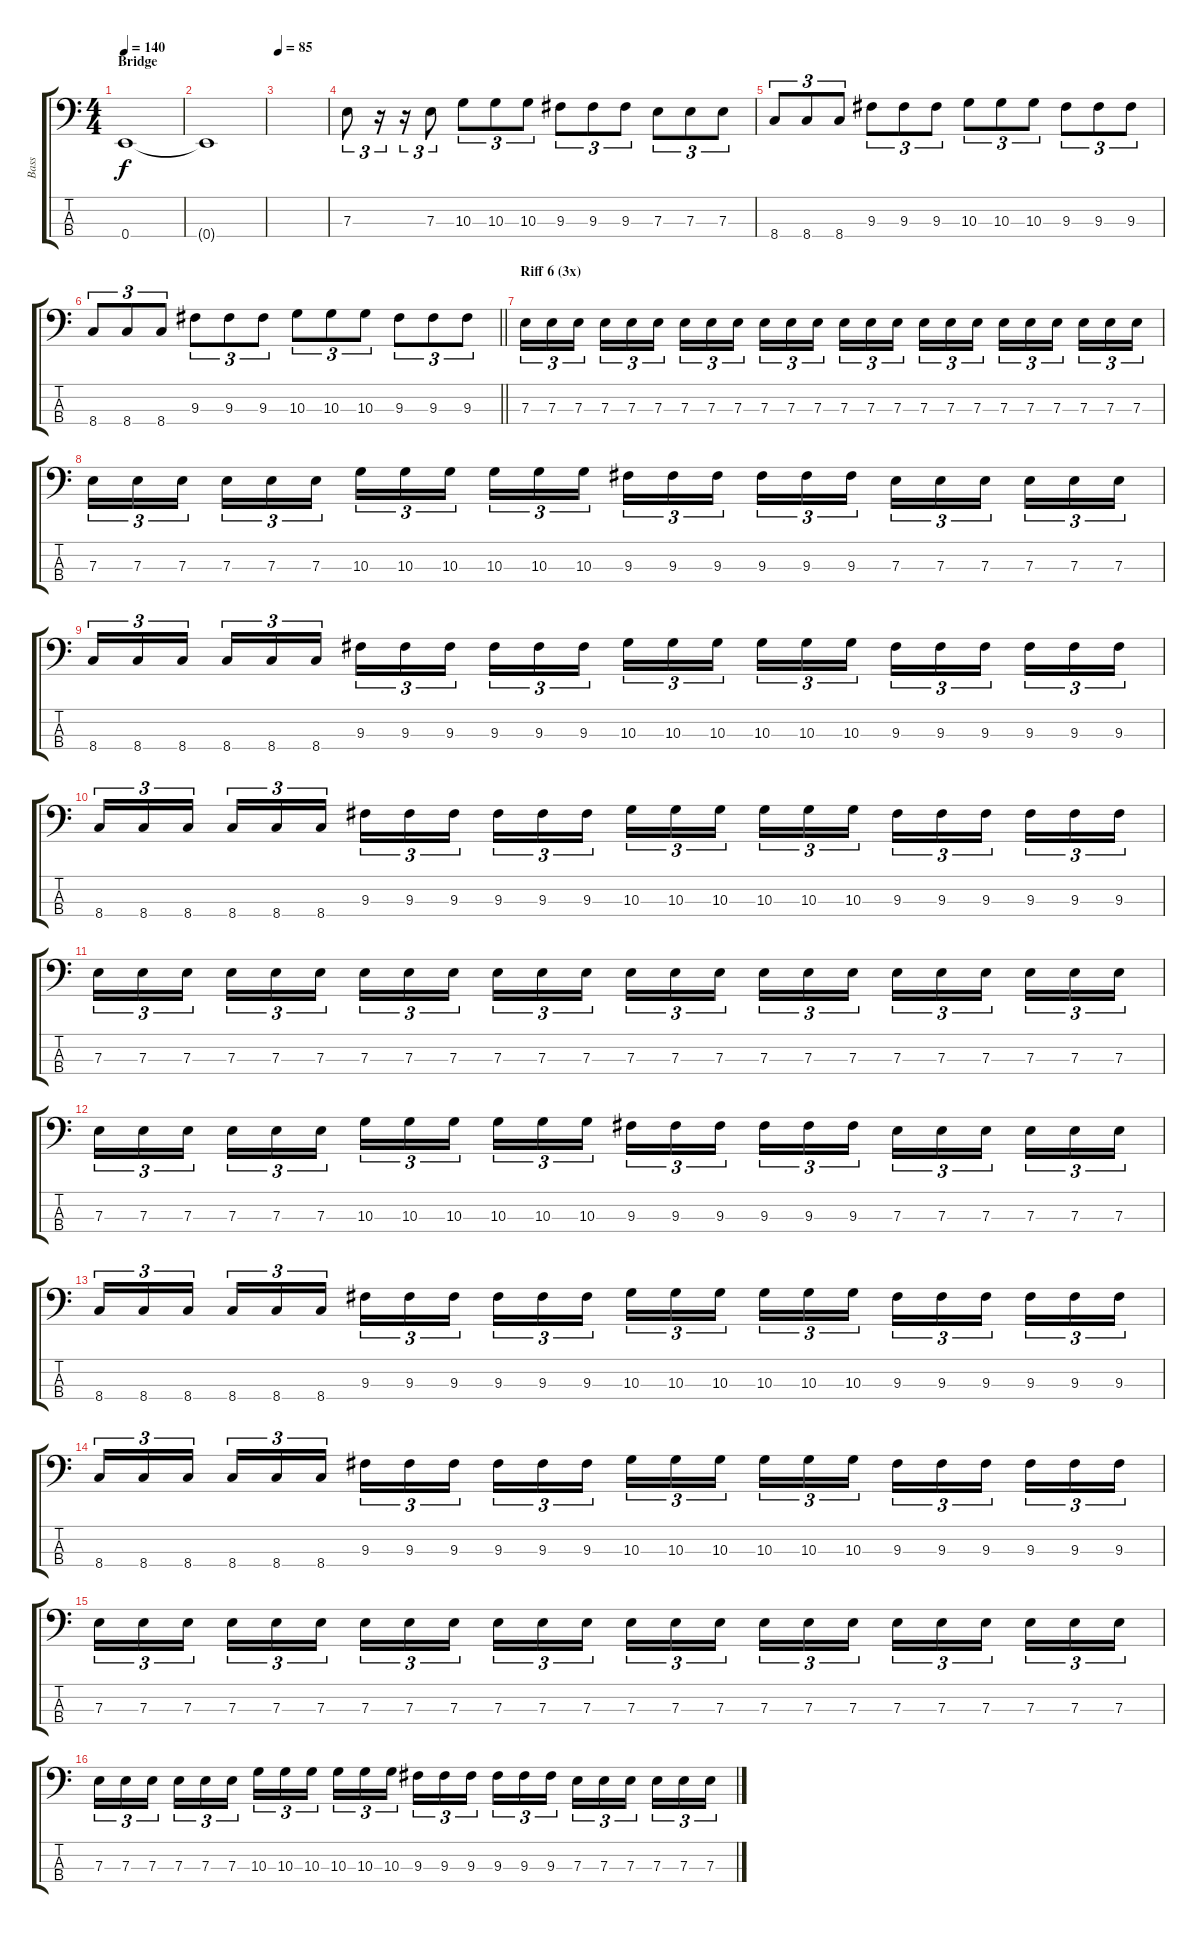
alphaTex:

\track ("Bass" "Bass") {instrument electricbasspick}
\staff {score tabs}
\tuning (G2 D2 A1 E1) {hide}
\ts (4 4)
\section ("" "Bridge")
\tempo 140
\clef f4
\ks c
0.4.1{dy f} |
0.4{t}.1 |
\tempo 85
|
7.3.8{tu (3 2)} r.16{tu (3 2)} r.16{tu (3 2)} 7.3.8{tu (3 2)} 10.3.8{tu (3 2)} 10.3.8{tu (3 2)} 10.3.8{tu (3 2)} 9.3.8{tu (3 2)} 9.3.8{tu (3 2)} 9.3.8{tu (3 2)} 7.3.8{tu (3 2)} 7.3.8{tu (3 2)} 7.3.8{tu (3 2)} |
8.4.8{tu (3 2)} 8.4.8{tu (3 2)} 8.4.8{tu (3 2)} 9.3.8{tu (3 2)} 9.3.8{tu (3 2)} 9.3.8{tu (3 2)} 10.3.8{tu (3 2)} 10.3.8{tu (3 2)} 10.3.8{tu (3 2)} 9.3.8{tu (3 2)} 9.3.8{tu (3 2)} 9.3.8{tu (3 2)} |
\barLineRight lightlight
8.4.8{tu (3 2)} 8.4.8{tu (3 2)} 8.4.8{tu (3 2)} 9.3.8{tu (3 2)} 9.3.8{tu (3 2)} 9.3.8{tu (3 2)} 10.3.8{tu (3 2)} 10.3.8{tu (3 2)} 10.3.8{tu (3 2)} 9.3.8{tu (3 2)} 9.3.8{tu (3 2)} 9.3.8{tu (3 2)} |
\section ("" "Riff 6 (3x)")
7.3.16{tu (3 2)} 7.3.16{tu (3 2)} 7.3.16{tu (3 2) beam splitsecondary} 7.3.16{tu (3 2)} 7.3.16{tu (3 2)} 7.3.16{tu (3 2)} 7.3.16{tu (3 2)} 7.3.16{tu (3 2)} 7.3.16{tu (3 2) beam splitsecondary} 7.3.16{tu (3 2)} 7.3.16{tu (3 2)} 7.3.16{tu (3 2)} 7.3.16{tu (3 2)} 7.3.16{tu (3 2)} 7.3.16{tu (3 2) beam splitsecondary} 7.3.16{tu (3 2)} 7.3.16{tu (3 2)} 7.3.16{tu (3 2)} 7.3.16{tu (3 2)} 7.3.16{tu (3 2)} 7.3.16{tu (3 2) beam splitsecondary} 7.3.16{tu (3 2)} 7.3.16{tu (3 2)} 7.3.16{tu (3 2)} |
7.3.16{tu (3 2)} 7.3.16{tu (3 2)} 7.3.16{tu (3 2) beam splitsecondary} 7.3.16{tu (3 2)} 7.3.16{tu (3 2)} 7.3.16{tu (3 2)} 10.3.16{tu (3 2)} 10.3.16{tu (3 2)} 10.3.16{tu (3 2) beam splitsecondary} 10.3.16{tu (3 2)} 10.3.16{tu (3 2)} 10.3.16{tu (3 2)} 9.3.16{tu (3 2)} 9.3.16{tu (3 2)} 9.3.16{tu (3 2) beam splitsecondary} 9.3.16{tu (3 2)} 9.3.16{tu (3 2)} 9.3.16{tu (3 2)} 7.3.16{tu (3 2)} 7.3.16{tu (3 2)} 7.3.16{tu (3 2) beam splitsecondary} 7.3.16{tu (3 2)} 7.3.16{tu (3 2)} 7.3.16{tu (3 2)} |
8.4.16{tu (3 2)} 8.4.16{tu (3 2)} 8.4.16{tu (3 2) beam splitsecondary} 8.4.16{tu (3 2)} 8.4.16{tu (3 2)} 8.4.16{tu (3 2)} 9.3.16{tu (3 2)} 9.3.16{tu (3 2)} 9.3.16{tu (3 2) beam splitsecondary} 9.3.16{tu (3 2)} 9.3.16{tu (3 2)} 9.3.16{tu (3 2)} 10.3.16{tu (3 2)} 10.3.16{tu (3 2)} 10.3.16{tu (3 2) beam splitsecondary} 10.3.16{tu (3 2)} 10.3.16{tu (3 2)} 10.3.16{tu (3 2)} 9.3.16{tu (3 2)} 9.3.16{tu (3 2)} 9.3.16{tu (3 2) beam splitsecondary} 9.3.16{tu (3 2)} 9.3.16{tu (3 2)} 9.3.16{tu (3 2)} |
8.4.16{tu (3 2)} 8.4.16{tu (3 2)} 8.4.16{tu (3 2) beam splitsecondary} 8.4.16{tu (3 2)} 8.4.16{tu (3 2)} 8.4.16{tu (3 2)} 9.3.16{tu (3 2)} 9.3.16{tu (3 2)} 9.3.16{tu (3 2) beam splitsecondary} 9.3.16{tu (3 2)} 9.3.16{tu (3 2)} 9.3.16{tu (3 2)} 10.3.16{tu (3 2)} 10.3.16{tu (3 2)} 10.3.16{tu (3 2) beam splitsecondary} 10.3.16{tu (3 2)} 10.3.16{tu (3 2)} 10.3.16{tu (3 2)} 9.3.16{tu (3 2)} 9.3.16{tu (3 2)} 9.3.16{tu (3 2) beam splitsecondary} 9.3.16{tu (3 2)} 9.3.16{tu (3 2)} 9.3.16{tu (3 2)} |
7.3.16{tu (3 2)} 7.3.16{tu (3 2)} 7.3.16{tu (3 2) beam splitsecondary} 7.3.16{tu (3 2)} 7.3.16{tu (3 2)} 7.3.16{tu (3 2)} 7.3.16{tu (3 2)} 7.3.16{tu (3 2)} 7.3.16{tu (3 2) beam splitsecondary} 7.3.16{tu (3 2)} 7.3.16{tu (3 2)} 7.3.16{tu (3 2)} 7.3.16{tu (3 2)} 7.3.16{tu (3 2)} 7.3.16{tu (3 2) beam splitsecondary} 7.3.16{tu (3 2)} 7.3.16{tu (3 2)} 7.3.16{tu (3 2)} 7.3.16{tu (3 2)} 7.3.16{tu (3 2)} 7.3.16{tu (3 2) beam splitsecondary} 7.3.16{tu (3 2)} 7.3.16{tu (3 2)} 7.3.16{tu (3 2)} |
7.3.16{tu (3 2)} 7.3.16{tu (3 2)} 7.3.16{tu (3 2) beam splitsecondary} 7.3.16{tu (3 2)} 7.3.16{tu (3 2)} 7.3.16{tu (3 2)} 10.3.16{tu (3 2)} 10.3.16{tu (3 2)} 10.3.16{tu (3 2) beam splitsecondary} 10.3.16{tu (3 2)} 10.3.16{tu (3 2)} 10.3.16{tu (3 2)} 9.3.16{tu (3 2)} 9.3.16{tu (3 2)} 9.3.16{tu (3 2) beam splitsecondary} 9.3.16{tu (3 2)} 9.3.16{tu (3 2)} 9.3.16{tu (3 2)} 7.3.16{tu (3 2)} 7.3.16{tu (3 2)} 7.3.16{tu (3 2) beam splitsecondary} 7.3.16{tu (3 2)} 7.3.16{tu (3 2)} 7.3.16{tu (3 2)} |
8.4.16{tu (3 2)} 8.4.16{tu (3 2)} 8.4.16{tu (3 2) beam splitsecondary} 8.4.16{tu (3 2)} 8.4.16{tu (3 2)} 8.4.16{tu (3 2)} 9.3.16{tu (3 2)} 9.3.16{tu (3 2)} 9.3.16{tu (3 2) beam splitsecondary} 9.3.16{tu (3 2)} 9.3.16{tu (3 2)} 9.3.16{tu (3 2)} 10.3.16{tu (3 2)} 10.3.16{tu (3 2)} 10.3.16{tu (3 2) beam splitsecondary} 10.3.16{tu (3 2)} 10.3.16{tu (3 2)} 10.3.16{tu (3 2)} 9.3.16{tu (3 2)} 9.3.16{tu (3 2)} 9.3.16{tu (3 2) beam splitsecondary} 9.3.16{tu (3 2)} 9.3.16{tu (3 2)} 9.3.16{tu (3 2)} |
8.4.16{tu (3 2)} 8.4.16{tu (3 2)} 8.4.16{tu (3 2) beam splitsecondary} 8.4.16{tu (3 2)} 8.4.16{tu (3 2)} 8.4.16{tu (3 2)} 9.3.16{tu (3 2)} 9.3.16{tu (3 2)} 9.3.16{tu (3 2) beam splitsecondary} 9.3.16{tu (3 2)} 9.3.16{tu (3 2)} 9.3.16{tu (3 2)} 10.3.16{tu (3 2)} 10.3.16{tu (3 2)} 10.3.16{tu (3 2) beam splitsecondary} 10.3.16{tu (3 2)} 10.3.16{tu (3 2)} 10.3.16{tu (3 2)} 9.3.16{tu (3 2)} 9.3.16{tu (3 2)} 9.3.16{tu (3 2) beam splitsecondary} 9.3.16{tu (3 2)} 9.3.16{tu (3 2)} 9.3.16{tu (3 2)} |
7.3.16{tu (3 2)} 7.3.16{tu (3 2)} 7.3.16{tu (3 2) beam splitsecondary} 7.3.16{tu (3 2)} 7.3.16{tu (3 2)} 7.3.16{tu (3 2)} 7.3.16{tu (3 2)} 7.3.16{tu (3 2)} 7.3.16{tu (3 2) beam splitsecondary} 7.3.16{tu (3 2)} 7.3.16{tu (3 2)} 7.3.16{tu (3 2)} 7.3.16{tu (3 2)} 7.3.16{tu (3 2)} 7.3.16{tu (3 2) beam splitsecondary} 7.3.16{tu (3 2)} 7.3.16{tu (3 2)} 7.3.16{tu (3 2)} 7.3.16{tu (3 2)} 7.3.16{tu (3 2)} 7.3.16{tu (3 2) beam splitsecondary} 7.3.16{tu (3 2)} 7.3.16{tu (3 2)} 7.3.16{tu (3 2)} |
7.3.16{tu (3 2)} 7.3.16{tu (3 2)} 7.3.16{tu (3 2) beam splitsecondary} 7.3.16{tu (3 2)} 7.3.16{tu (3 2)} 7.3.16{tu (3 2)} 10.3.16{tu (3 2)} 10.3.16{tu (3 2)} 10.3.16{tu (3 2) beam splitsecondary} 10.3.16{tu (3 2)} 10.3.16{tu (3 2)} 10.3.16{tu (3 2)} 9.3.16{tu (3 2)} 9.3.16{tu (3 2)} 9.3.16{tu (3 2) beam splitsecondary} 9.3.16{tu (3 2)} 9.3.16{tu (3 2)} 9.3.16{tu (3 2)} 7.3.16{tu (3 2)} 7.3.16{tu (3 2)} 7.3.16{tu (3 2) beam splitsecondary} 7.3.16{tu (3 2)} 7.3.16{tu (3 2)} 7.3.16{tu (3 2)}
